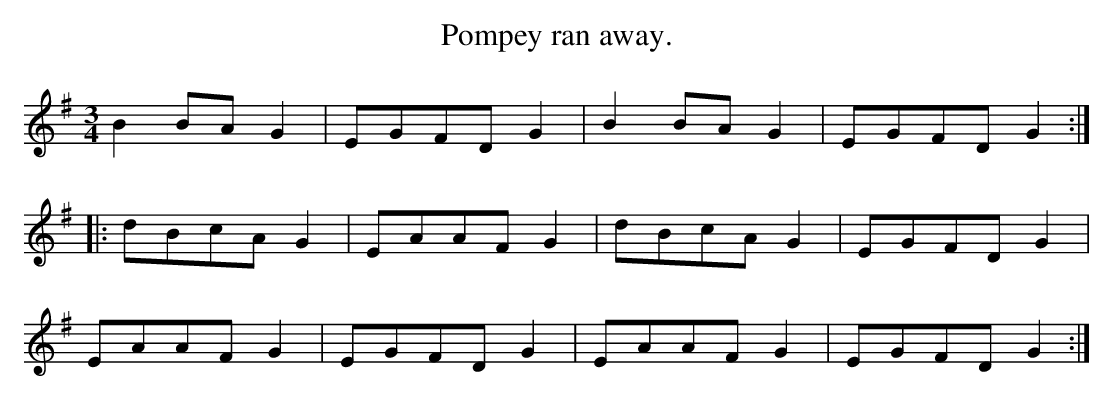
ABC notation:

X:1
T:Pompey ran away.
M:3/4
L:1/8
K:G
B2BAG2|EGFDG2|B2BAG2|EGFDG2::
dBcAG2|EAAFG2|dBcAG2|EGFDG2 |
EAAFG2|EGFDG2|EAAFG2|EGFDG2:|
